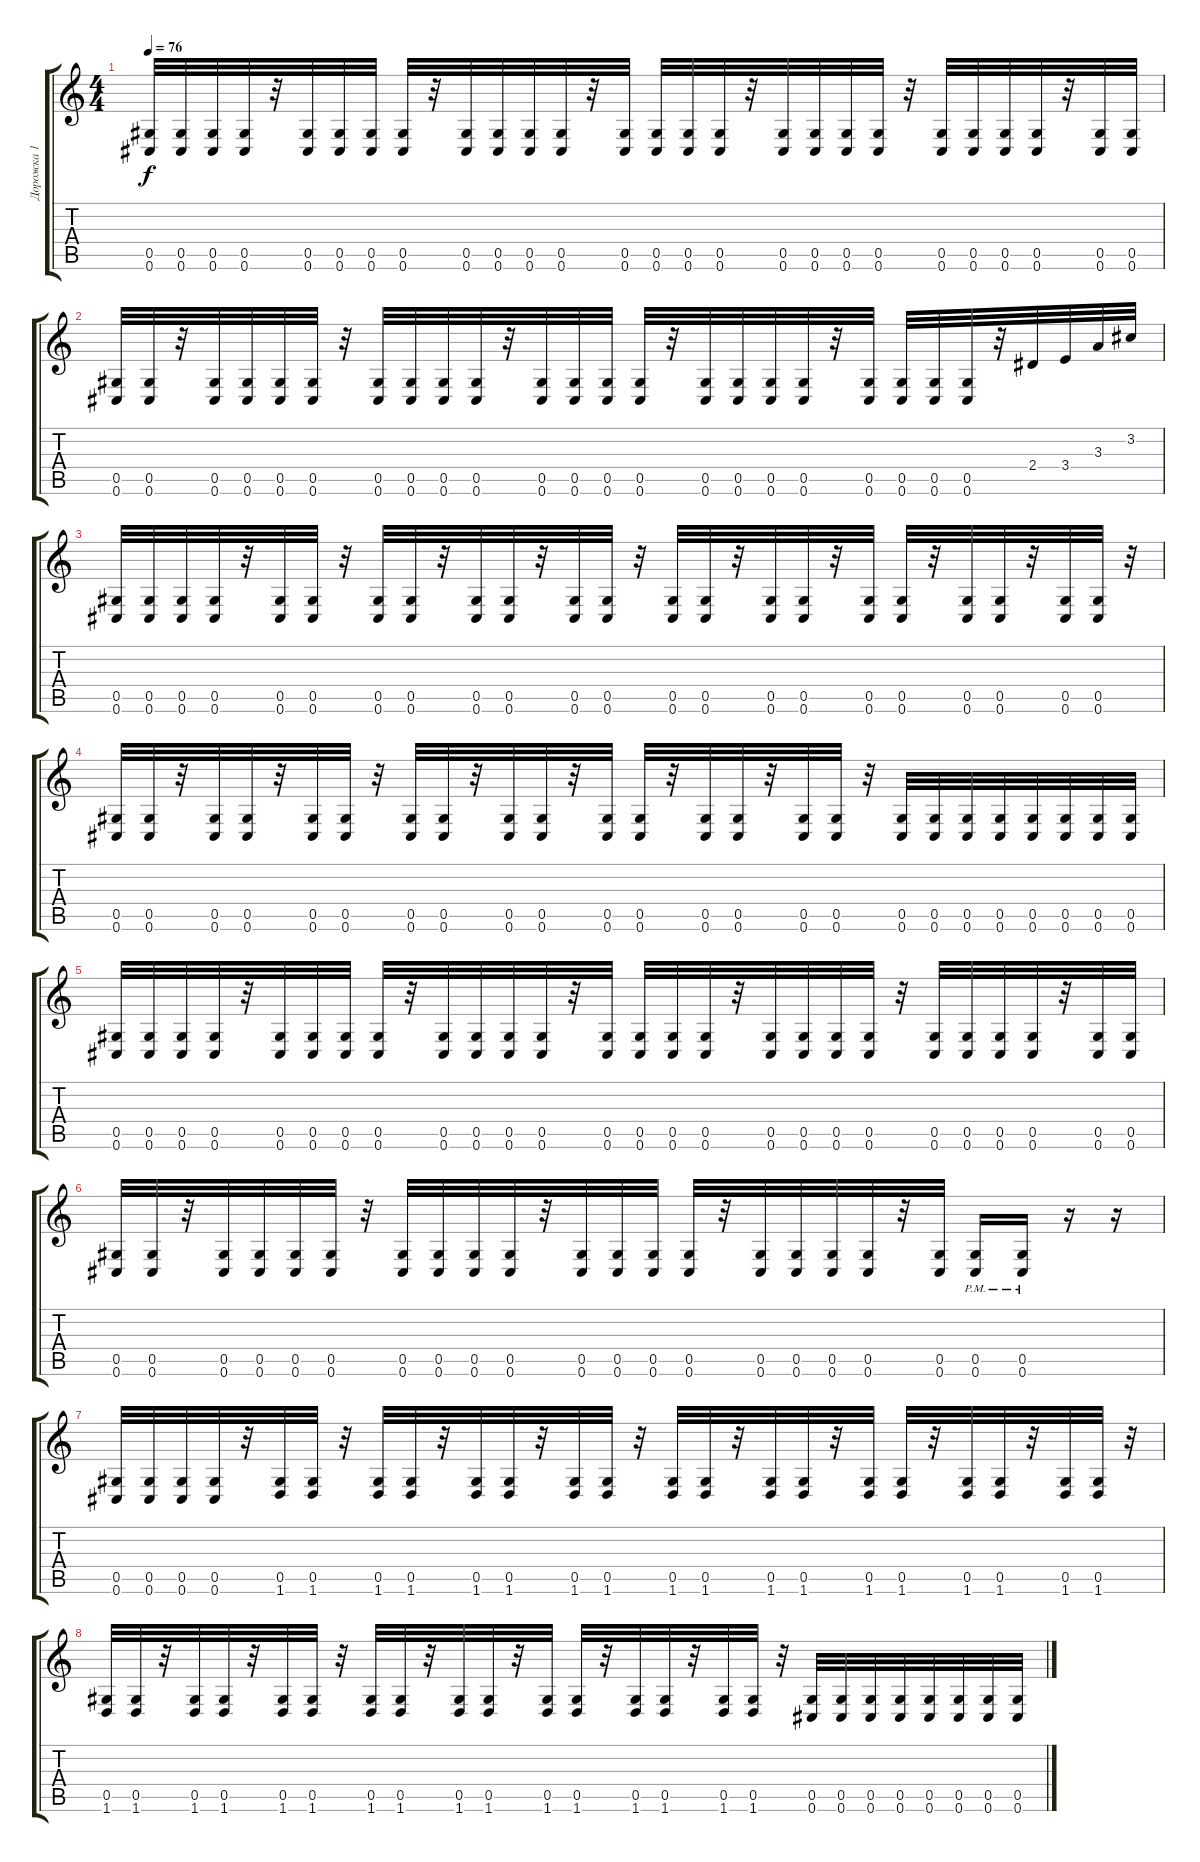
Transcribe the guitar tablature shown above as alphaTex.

\track ("Дорожка 1" "Дорожка 1") {instrument distortionguitar}
\staff {score tabs}
\tuning (Eb4 Bb3 Gb3 Db3 Ab2 Db2) {hide}
\ts (4 4)
\tempo 76
\clef g2
\ks c
(0.5 0.6).32{dy f} (0.5 0.6).32 (0.5 0.6).32 (0.5 0.6).32 r.32 (0.5 0.6).32 (0.5 0.6).32 (0.5 0.6).32 (0.5 0.6).32 r.32 (0.5 0.6).32 (0.5 0.6).32 (0.5 0.6).32 (0.5 0.6).32 r.32 (0.5 0.6).32 (0.5 0.6).32 (0.5 0.6).32 (0.5 0.6).32 r.32 (0.5 0.6).32 (0.5 0.6).32 (0.5 0.6).32 (0.5 0.6).32 r.32 (0.5 0.6).32 (0.5 0.6).32 (0.5 0.6).32 (0.5 0.6).32 r.32 (0.5 0.6).32 (0.5 0.6).32 |
(0.5 0.6).32 (0.5 0.6).32 r.32 (0.5 0.6).32 (0.5 0.6).32 (0.5 0.6).32 (0.5 0.6).32 r.32 (0.5 0.6).32 (0.5 0.6).32 (0.5 0.6).32 (0.5 0.6).32 r.32 (0.5 0.6).32 (0.5 0.6).32 (0.5 0.6).32 (0.5 0.6).32 r.32 (0.5 0.6).32 (0.5 0.6).32 (0.5 0.6).32 (0.5 0.6).32 r.32 (0.5 0.6).32 (0.5 0.6).32 (0.5 0.6).32 (0.5 0.6).32 r.32 2.4.32 3.4.32 3.3.32 3.2.32 |
(0.5 0.6).32 (0.5 0.6).32 (0.5 0.6).32 (0.5 0.6).32 r.32 (0.5 0.6).32 (0.5 0.6).32 r.32 (0.5 0.6).32 (0.5 0.6).32 r.32 (0.5 0.6).32 (0.5 0.6).32 r.32 (0.5 0.6).32 (0.5 0.6).32 r.32 (0.5 0.6).32 (0.5 0.6).32 r.32 (0.5 0.6).32 (0.5 0.6).32 r.32 (0.5 0.6).32 (0.5 0.6).32 r.32 (0.5 0.6).32 (0.5 0.6).32 r.32 (0.5 0.6).32 (0.5 0.6).32 r.32 |
(0.5 0.6).32 (0.5 0.6).32 r.32 (0.5 0.6).32 (0.5 0.6).32 r.32 (0.5 0.6).32 (0.5 0.6).32 r.32 (0.5 0.6).32 (0.5 0.6).32 r.32 (0.5 0.6).32 (0.5 0.6).32 r.32 (0.5 0.6).32 (0.5 0.6).32 r.32 (0.5 0.6).32 (0.5 0.6).32 r.32 (0.5 0.6).32 (0.5 0.6).32 r.32 (0.5 0.6).32 (0.5 0.6).32 (0.5 0.6).32 (0.5 0.6).32 (0.5 0.6).32 (0.5 0.6).32 (0.5 0.6).32 (0.5 0.6).32 |
(0.5 0.6).32 (0.5 0.6).32 (0.5 0.6).32 (0.5 0.6).32 r.32 (0.5 0.6).32 (0.5 0.6).32 (0.5 0.6).32 (0.5 0.6).32 r.32 (0.5 0.6).32 (0.5 0.6).32 (0.5 0.6).32 (0.5 0.6).32 r.32 (0.5 0.6).32 (0.5 0.6).32 (0.5 0.6).32 (0.5 0.6).32 r.32 (0.5 0.6).32 (0.5 0.6).32 (0.5 0.6).32 (0.5 0.6).32 r.32 (0.5 0.6).32 (0.5 0.6).32 (0.5 0.6).32 (0.5 0.6).32 r.32 (0.5 0.6).32 (0.5 0.6).32 |
(0.5 0.6).32 (0.5 0.6).32 r.32 (0.5 0.6).32 (0.5 0.6).32 (0.5 0.6).32 (0.5 0.6).32 r.32 (0.5 0.6).32 (0.5 0.6).32 (0.5 0.6).32 (0.5 0.6).32 r.32 (0.5 0.6).32 (0.5 0.6).32 (0.5 0.6).32 (0.5 0.6).32 r.32 (0.5 0.6).32 (0.5 0.6).32 (0.5 0.6).32 (0.5 0.6).32 r.32 (0.5 0.6).32 (0.5{pm} 0.6{pm}).16 (0.5{pm} 0.6{pm}).16 r.16 r.16 |
(0.5 0.6).32 (0.5 0.6).32 (0.5 0.6).32 (0.5 0.6).32 r.32 (0.5 1.6).32 (0.5 1.6).32 r.32 (0.5 1.6).32 (0.5 1.6).32 r.32 (0.5 1.6).32 (0.5 1.6).32 r.32 (0.5 1.6).32 (0.5 1.6).32 r.32 (0.5 1.6).32 (0.5 1.6).32 r.32 (0.5 1.6).32 (0.5 1.6).32 r.32 (0.5 1.6).32 (0.5 1.6).32 r.32 (0.5 1.6).32 (0.5 1.6).32 r.32 (0.5 1.6).32 (0.5 1.6).32 r.32 |
(0.5 1.6).32 (0.5 1.6).32 r.32 (0.5 1.6).32 (0.5 1.6).32 r.32 (0.5 1.6).32 (0.5 1.6).32 r.32 (0.5 1.6).32 (0.5 1.6).32 r.32 (0.5 1.6).32 (0.5 1.6).32 r.32 (0.5 1.6).32 (0.5 1.6).32 r.32 (0.5 1.6).32 (0.5 1.6).32 r.32 (0.5 1.6).32 (0.5 1.6).32 r.32 (0.5 0.6).32 (0.5 0.6).32 (0.5 0.6).32 (0.5 0.6).32 (0.5 0.6).32 (0.5 0.6).32 (0.5 0.6).32 (0.5 0.6).32
